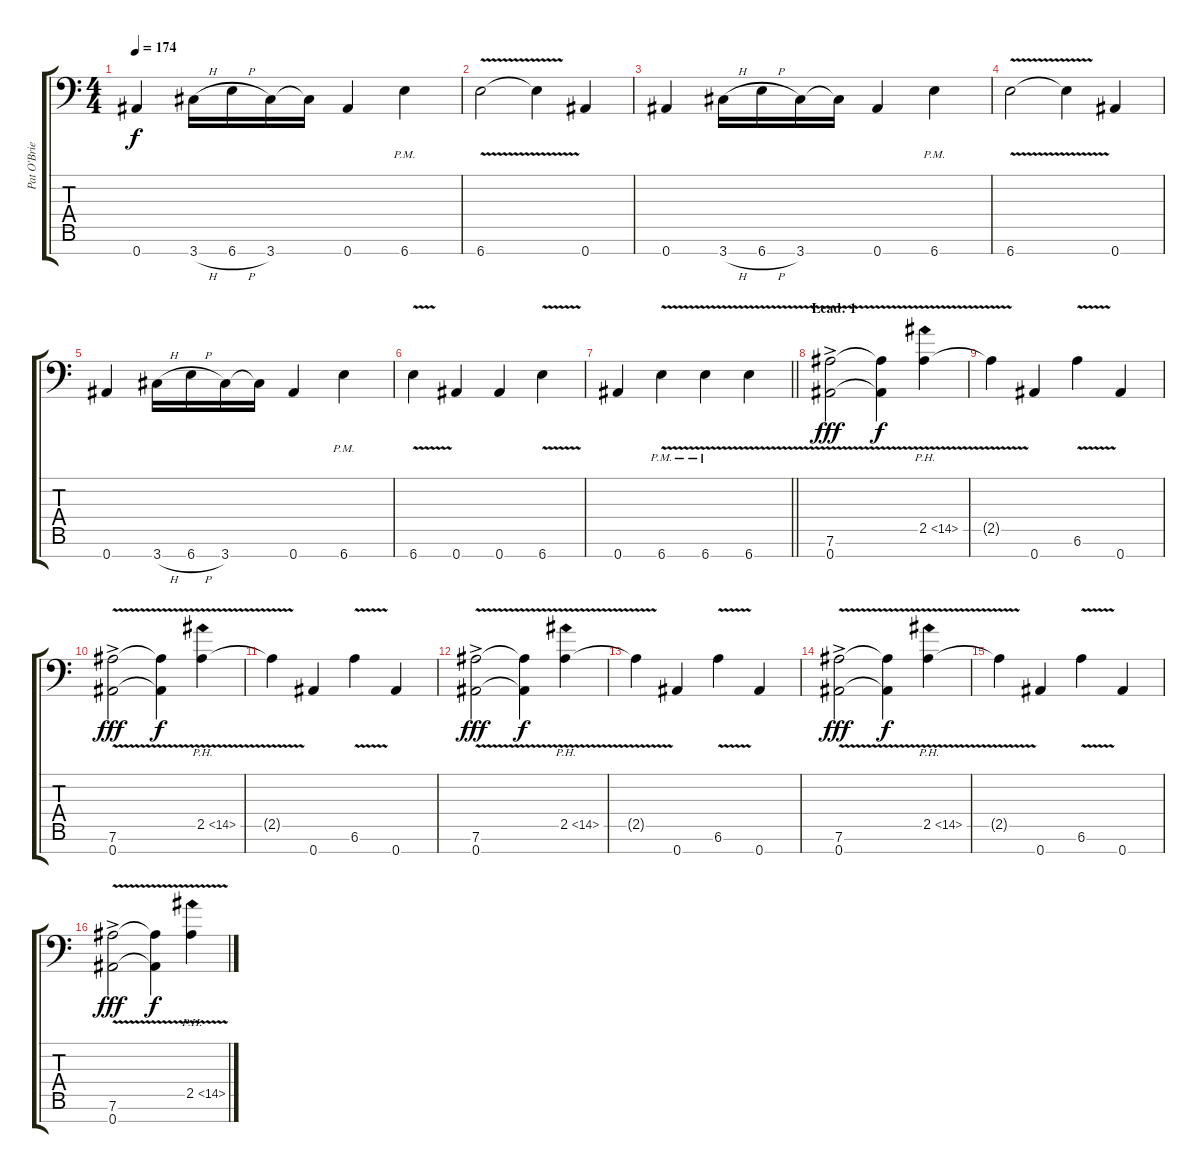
\track ("Pat O'Brien" "Pat O'Brie") {instrument distortionguitar}
\staff {score tabs}
\tuning (Eb4 Bb3 Gb3 Db3 Ab2 Eb2 Bb1) {hide}
\ts (4 4)
\tempo 174
\clef f4
\ks c
0.7.4{dy f} 3.7{h}.16 6.7{h}.16 3.7.16 3.7{t}.16 0.7.4 6.7{pm}.4 |
6.7{v}.2 6.7{t}.4 0.7.4 |
0.7.4 3.7{h}.16 6.7{h}.16 3.7.16 3.7{t}.16 0.7.4 6.7{pm}.4 |
6.7{v}.2 6.7{t}.4 0.7.4 |
0.7.4 3.7{h}.16 6.7{h}.16 3.7.16 3.7{t}.16 0.7.4 6.7{pm}.4 |
6.7{v}.4 0.7.4 0.7.4 6.7{v}.4 |
\barLineRight lightlight
0.7.4 6.7{v pm}.4 6.7{v pm}.4 6.7{v}.4 |
\section ("" "Lead: 1")
(7.6{v ac} 0.7{v}).2{dy fff} (7.6{t} 0.7{t}).4{dy f} 2.5{ph 12 v}.4 |
2.5{t}.4 0.7.4 6.6{v}.4 0.7.4 |
(7.6{v ac} 0.7{v}).2{dy fff} (7.6{t} 0.7{t}).4{dy f} 2.5{ph 12 v}.4 |
2.5{t}.4 0.7.4 6.6{v}.4 0.7.4 |
(7.6{v ac} 0.7{v}).2{dy fff} (7.6{t} 0.7{t}).4{dy f} 2.5{ph 12 v}.4 |
2.5{t}.4 0.7.4 6.6{v}.4 0.7.4 |
(7.6{v ac} 0.7{v}).2{dy fff} (7.6{t} 0.7{t}).4{dy f} 2.5{ph 12 v}.4 |
2.5{t}.4 0.7.4 6.6{v}.4 0.7.4 |
(7.6{v ac} 0.7{v}).2{dy fff} (7.6{t} 0.7{t}).4{dy f} 2.5{ph 12 v}.4
